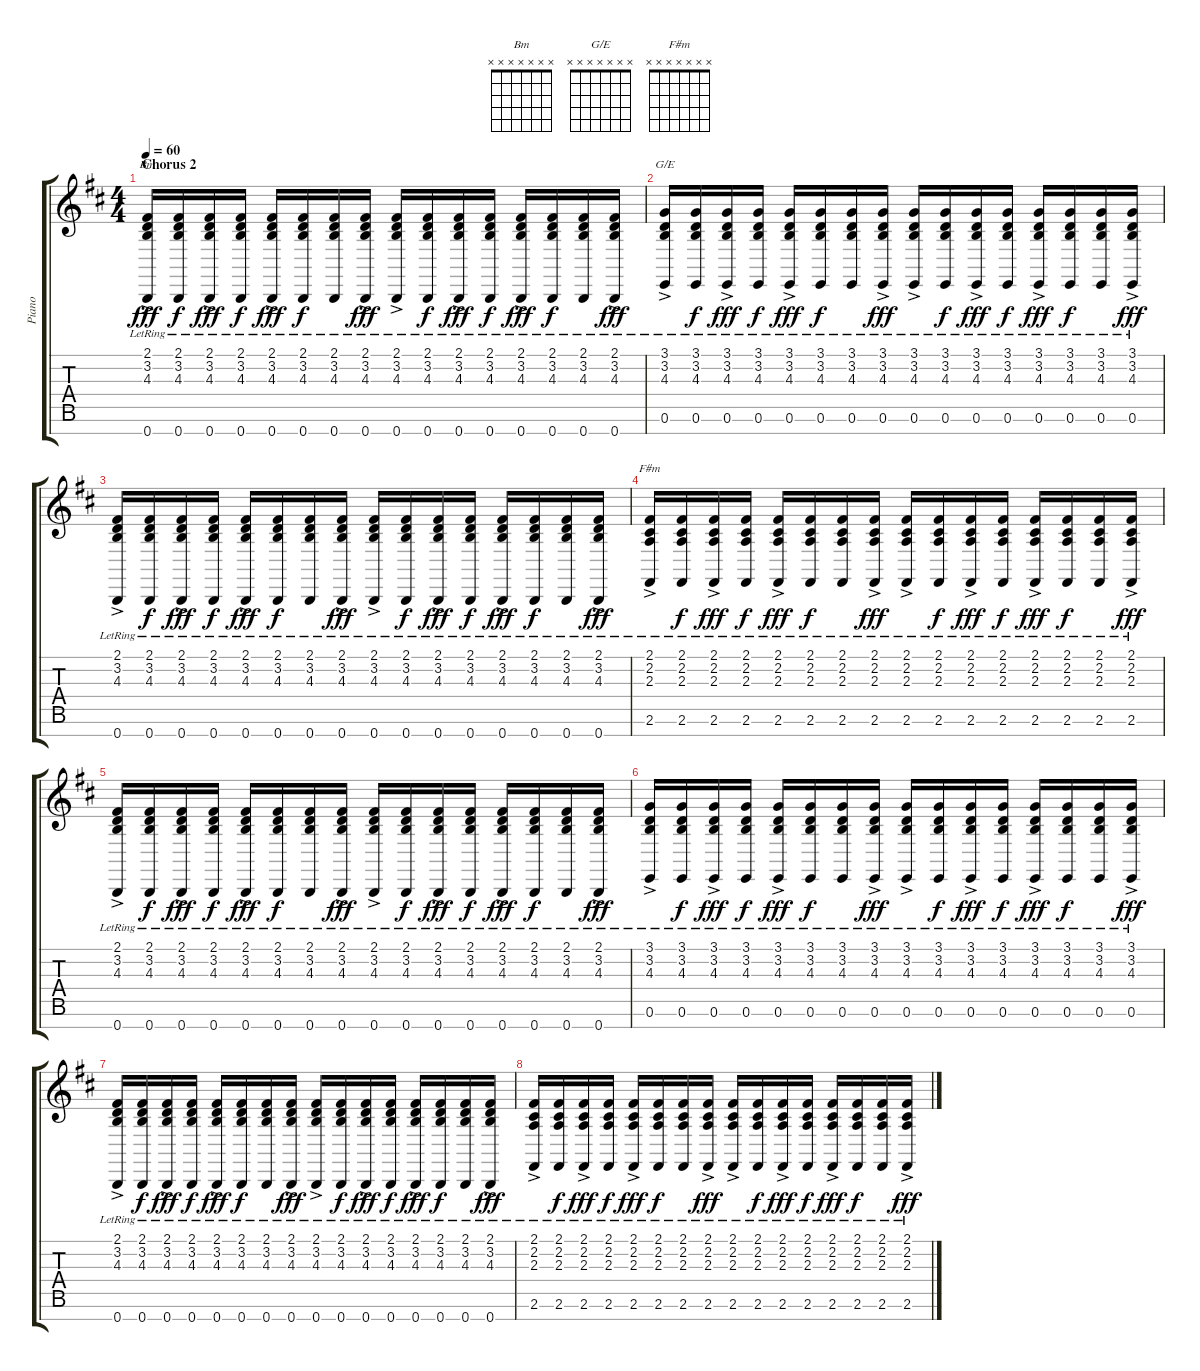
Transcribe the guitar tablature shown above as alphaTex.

\track ("Piano" "Piano") {instrument acousticgrandpiano}
\staff {score tabs}
\tuning (E4 B3 G3 D3 A2 E2 B1) {hide}
\chord ("Bm" x x x x x x x)
\chord ("G/E" x x x x x x x)
\chord ("F#m" x x x x x x x)
\ts (4 4)
\section ("" "Chorus 2")
\tempo 60
\clef g2
\ks bminor
(2.1{ac lr} 3.2{ac lr} 4.3{ac lr} 0.7{ac lr}).16{ch "Bm" dy fff} (2.1{lr} 3.2{lr} 4.3{lr} 0.7{lr}).16{dy f} (2.1{ac lr} 3.2{ac lr} 4.3{ac lr} 0.7{ac lr}).16{dy fff} (2.1{lr} 3.2{lr} 4.3{lr} 0.7{lr}).16{dy f} (2.1{ac lr} 3.2{ac lr} 4.3{ac lr} 0.7{ac lr}).16{dy fff} (2.1{lr} 3.2{lr} 4.3{lr} 0.7{lr}).16{dy f} (2.1{lr} 3.2{lr} 4.3{lr} 0.7{lr}).16 (2.1{ac lr} 3.2{ac lr} 4.3{ac lr} 0.7{ac lr}).16{dy fff} (2.1{ac lr} 3.2{ac lr} 4.3{ac lr} 0.7{ac lr}).16 (2.1{lr} 3.2{lr} 4.3{lr} 0.7{lr}).16{dy f} (2.1{ac lr} 3.2{ac lr} 4.3{ac lr} 0.7{ac lr}).16{dy fff} (2.1{lr} 3.2{lr} 4.3{lr} 0.7{lr}).16{dy f} (2.1{ac lr} 3.2{ac lr} 4.3{ac lr} 0.7{ac lr}).16{dy fff} (2.1{lr} 3.2{lr} 4.3{lr} 0.7{lr}).16{dy f} (2.1{lr} 3.2{lr} 4.3{lr} 0.7{lr}).16 (2.1{ac lr} 3.2{ac lr} 4.3{ac lr} 0.7{ac lr}).16{dy fff} |
(3.1{ac lr} 3.2{ac lr} 4.3{ac lr} 0.6{ac lr}).16{ch "G/E"} (3.1{lr} 3.2{lr} 4.3{lr} 0.6{lr}).16{dy f} (3.1{ac lr} 3.2{ac lr} 4.3{ac lr} 0.6{ac lr}).16{dy fff} (3.1{lr} 3.2{lr} 4.3{lr} 0.6{lr}).16{dy f} (3.1{ac lr} 3.2{ac lr} 4.3{ac lr} 0.6{ac lr}).16{dy fff} (3.1{lr} 3.2{lr} 4.3{lr} 0.6{lr}).16{dy f} (3.1{lr} 3.2{lr} 4.3{lr} 0.6{lr}).16 (3.1{ac lr} 3.2{ac lr} 4.3{ac lr} 0.6{ac lr}).16{dy fff} (3.1{ac lr} 3.2{ac lr} 4.3{ac lr} 0.6{ac lr}).16 (3.1{lr} 3.2{lr} 4.3{lr} 0.6{lr}).16{dy f} (3.1{ac lr} 3.2{ac lr} 4.3{ac lr} 0.6{ac lr}).16{dy fff} (3.1{lr} 3.2{lr} 4.3{lr} 0.6{lr}).16{dy f} (3.1{ac lr} 3.2{ac lr} 4.3{ac lr} 0.6{ac lr}).16{dy fff} (3.1{lr} 3.2{lr} 4.3{lr} 0.6{lr}).16{dy f} (3.1{lr} 3.2{lr} 4.3{lr} 0.6{lr}).16 (3.1{ac lr} 3.2{ac lr} 4.3{ac lr} 0.6{ac lr}).16{dy fff} |
(2.1{ac lr} 3.2{ac lr} 4.3{ac lr} 0.7{ac lr}).16 (2.1{lr} 3.2{lr} 4.3{lr} 0.7{lr}).16{dy f} (2.1{ac lr} 3.2{ac lr} 4.3{ac lr} 0.7{ac lr}).16{dy fff} (2.1{lr} 3.2{lr} 4.3{lr} 0.7{lr}).16{dy f} (2.1{ac lr} 3.2{ac lr} 4.3{ac lr} 0.7{ac lr}).16{dy fff} (2.1{lr} 3.2{lr} 4.3{lr} 0.7{lr}).16{dy f} (2.1{lr} 3.2{lr} 4.3{lr} 0.7{lr}).16 (2.1{ac lr} 3.2{ac lr} 4.3{ac lr} 0.7{ac lr}).16{dy fff} (2.1{ac lr} 3.2{ac lr} 4.3{ac lr} 0.7{ac lr}).16 (2.1{lr} 3.2{lr} 4.3{lr} 0.7{lr}).16{dy f} (2.1{ac lr} 3.2{ac lr} 4.3{ac lr} 0.7{ac lr}).16{dy fff} (2.1{lr} 3.2{lr} 4.3{lr} 0.7{lr}).16{dy f} (2.1{ac lr} 3.2{ac lr} 4.3{ac lr} 0.7{ac lr}).16{dy fff} (2.1{lr} 3.2{lr} 4.3{lr} 0.7{lr}).16{dy f} (2.1{lr} 3.2{lr} 4.3{lr} 0.7{lr}).16 (2.1{ac lr} 3.2{ac lr} 4.3{ac lr} 0.7{ac lr}).16{dy fff} |
(2.1{ac lr} 2.2{ac lr} 2.3{ac lr} 2.6{ac lr}).16{ch "F#m"} (2.1{lr} 2.2{lr} 2.3{lr} 2.6{lr}).16{dy f} (2.1{ac lr} 2.2{ac lr} 2.3{ac lr} 2.6{ac lr}).16{dy fff} (2.1{lr} 2.2{lr} 2.3{lr} 2.6{lr}).16{dy f} (2.1{ac lr} 2.2{ac lr} 2.3{ac lr} 2.6{ac lr}).16{dy fff} (2.1{lr} 2.2{lr} 2.3{lr} 2.6{lr}).16{dy f} (2.1{lr} 2.2{lr} 2.3{lr} 2.6{lr}).16 (2.1{ac lr} 2.2{ac lr} 2.3{ac lr} 2.6{ac lr}).16{dy fff} (2.1{ac lr} 2.2{ac lr} 2.3{ac lr} 2.6{ac lr}).16 (2.1{lr} 2.2{lr} 2.3{lr} 2.6{lr}).16{dy f} (2.1{ac lr} 2.2{ac lr} 2.3{ac lr} 2.6{ac lr}).16{dy fff} (2.1{lr} 2.2{lr} 2.3{lr} 2.6{lr}).16{dy f} (2.1{ac lr} 2.2{ac lr} 2.3{ac lr} 2.6{ac lr}).16{dy fff} (2.1{lr} 2.2{lr} 2.3{lr} 2.6{lr}).16{dy f} (2.1{lr} 2.2{lr} 2.3{lr} 2.6{lr}).16 (2.1{ac lr} 2.2{ac lr} 2.3{ac lr} 2.6{ac lr}).16{dy fff} |
(2.1{ac lr} 3.2{ac lr} 4.3{ac lr} 0.7{ac lr}).16 (2.1{lr} 3.2{lr} 4.3{lr} 0.7{lr}).16{dy f} (2.1{ac lr} 3.2{ac lr} 4.3{ac lr} 0.7{ac lr}).16{dy fff} (2.1{lr} 3.2{lr} 4.3{lr} 0.7{lr}).16{dy f} (2.1{ac lr} 3.2{ac lr} 4.3{ac lr} 0.7{ac lr}).16{dy fff} (2.1{lr} 3.2{lr} 4.3{lr} 0.7{lr}).16{dy f} (2.1{lr} 3.2{lr} 4.3{lr} 0.7{lr}).16 (2.1{ac lr} 3.2{ac lr} 4.3{ac lr} 0.7{ac lr}).16{dy fff} (2.1{ac lr} 3.2{ac lr} 4.3{ac lr} 0.7{ac lr}).16 (2.1{lr} 3.2{lr} 4.3{lr} 0.7{lr}).16{dy f} (2.1{ac lr} 3.2{ac lr} 4.3{ac lr} 0.7{ac lr}).16{dy fff} (2.1{lr} 3.2{lr} 4.3{lr} 0.7{lr}).16{dy f} (2.1{ac lr} 3.2{ac lr} 4.3{ac lr} 0.7{ac lr}).16{dy fff} (2.1{lr} 3.2{lr} 4.3{lr} 0.7{lr}).16{dy f} (2.1{lr} 3.2{lr} 4.3{lr} 0.7{lr}).16 (2.1{ac lr} 3.2{ac lr} 4.3{ac lr} 0.7{ac lr}).16{dy fff} |
(3.1{ac lr} 3.2{ac lr} 4.3{ac lr} 0.6{ac lr}).16 (3.1{lr} 3.2{lr} 4.3{lr} 0.6{lr}).16{dy f} (3.1{ac lr} 3.2{ac lr} 4.3{ac lr} 0.6{ac lr}).16{dy fff} (3.1{lr} 3.2{lr} 4.3{lr} 0.6{lr}).16{dy f} (3.1{ac lr} 3.2{ac lr} 4.3{ac lr} 0.6{ac lr}).16{dy fff} (3.1{lr} 3.2{lr} 4.3{lr} 0.6{lr}).16{dy f} (3.1{lr} 3.2{lr} 4.3{lr} 0.6{lr}).16 (3.1{ac lr} 3.2{ac lr} 4.3{ac lr} 0.6{ac lr}).16{dy fff} (3.1{ac lr} 3.2{ac lr} 4.3{ac lr} 0.6{ac lr}).16 (3.1{lr} 3.2{lr} 4.3{lr} 0.6{lr}).16{dy f} (3.1{ac lr} 3.2{ac lr} 4.3{ac lr} 0.6{ac lr}).16{dy fff} (3.1{lr} 3.2{lr} 4.3{lr} 0.6{lr}).16{dy f} (3.1{ac lr} 3.2{ac lr} 4.3{ac lr} 0.6{ac lr}).16{dy fff} (3.1{lr} 3.2{lr} 4.3{lr} 0.6{lr}).16{dy f} (3.1{lr} 3.2{lr} 4.3{lr} 0.6{lr}).16 (3.1{ac lr} 3.2{ac lr} 4.3{ac lr} 0.6{ac lr}).16{dy fff} |
(2.1{ac lr} 3.2{ac lr} 4.3{ac lr} 0.7{ac lr}).16 (2.1{lr} 3.2{lr} 4.3{lr} 0.7{lr}).16{dy f} (2.1{ac lr} 3.2{ac lr} 4.3{ac lr} 0.7{ac lr}).16{dy fff} (2.1{lr} 3.2{lr} 4.3{lr} 0.7{lr}).16{dy f} (2.1{ac lr} 3.2{ac lr} 4.3{ac lr} 0.7{ac lr}).16{dy fff} (2.1{lr} 3.2{lr} 4.3{lr} 0.7{lr}).16{dy f} (2.1{lr} 3.2{lr} 4.3{lr} 0.7{lr}).16 (2.1{ac lr} 3.2{ac lr} 4.3{ac lr} 0.7{ac lr}).16{dy fff} (2.1{ac lr} 3.2{ac lr} 4.3{ac lr} 0.7{ac lr}).16 (2.1{lr} 3.2{lr} 4.3{lr} 0.7{lr}).16{dy f} (2.1{ac lr} 3.2{ac lr} 4.3{ac lr} 0.7{ac lr}).16{dy fff} (2.1{lr} 3.2{lr} 4.3{lr} 0.7{lr}).16{dy f} (2.1{ac lr} 3.2{ac lr} 4.3{ac lr} 0.7{ac lr}).16{dy fff} (2.1{lr} 3.2{lr} 4.3{lr} 0.7{lr}).16{dy f} (2.1{lr} 3.2{lr} 4.3{lr} 0.7{lr}).16 (2.1{ac lr} 3.2{ac lr} 4.3{ac lr} 0.7{ac lr}).16{dy fff} |
(2.1{ac lr} 2.2{ac lr} 2.3{ac lr} 2.6{ac lr}).16 (2.1{lr} 2.2{lr} 2.3{lr} 2.6{lr}).16{dy f} (2.1{ac lr} 2.2{ac lr} 2.3{ac lr} 2.6{ac lr}).16{dy fff} (2.1{lr} 2.2{lr} 2.3{lr} 2.6{lr}).16{dy f} (2.1{ac lr} 2.2{ac lr} 2.3{ac lr} 2.6{ac lr}).16{dy fff} (2.1{lr} 2.2{lr} 2.3{lr} 2.6{lr}).16{dy f} (2.1{lr} 2.2{lr} 2.3{lr} 2.6{lr}).16 (2.1{ac lr} 2.2{ac lr} 2.3{ac lr} 2.6{ac lr}).16{dy fff} (2.1{ac lr} 2.2{ac lr} 2.3{ac lr} 2.6{ac lr}).16 (2.1{lr} 2.2{lr} 2.3{lr} 2.6{lr}).16{dy f} (2.1{ac lr} 2.2{ac lr} 2.3{ac lr} 2.6{ac lr}).16{dy fff} (2.1{lr} 2.2{lr} 2.3{lr} 2.6{lr}).16{dy f} (2.1{ac lr} 2.2{ac lr} 2.3{ac lr} 2.6{ac lr}).16{dy fff} (2.1{lr} 2.2{lr} 2.3{lr} 2.6{lr}).16{dy f} (2.1{lr} 2.2{lr} 2.3{lr} 2.6{lr}).16 (2.1{ac lr} 2.2{ac lr} 2.3{ac lr} 2.6{ac lr}).16{dy fff}
